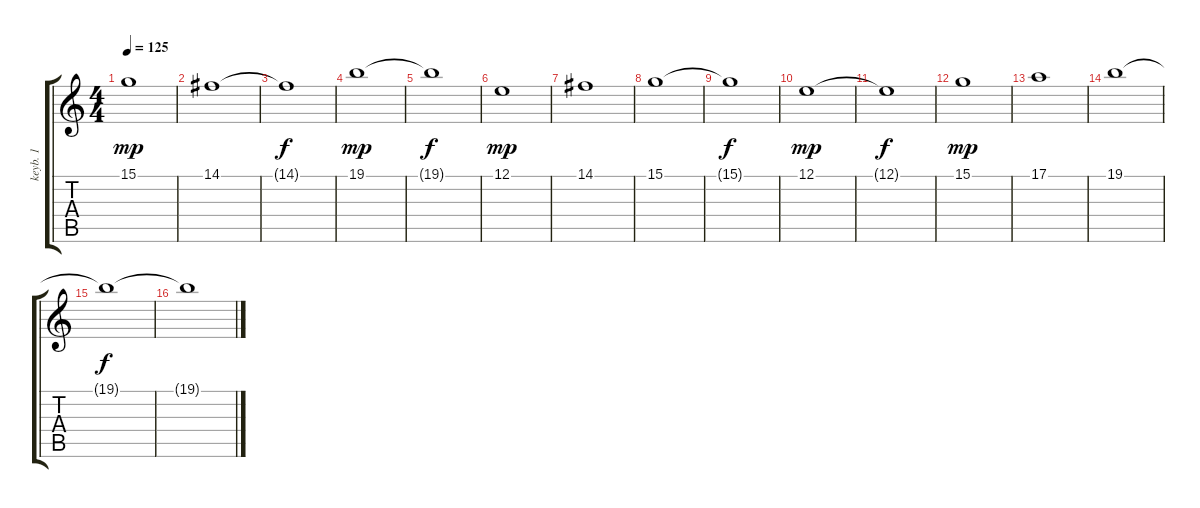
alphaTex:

\track ("keyb. 1" "keyb. 1") {instrument stringensemble1}
\staff {score tabs}
\tuning (E4 B3 G3 D3 A2 E2) {hide}
\ts (4 4)
\tempo 125
\clef g2
\ks c
15.1.1{dy mp} |
14.1.1 |
14.1{t}.1{dy f} |
19.1.1{dy mp} |
19.1{t}.1{dy f} |
12.1.1{dy mp} |
14.1.1 |
15.1.1 |
15.1{t}.1{dy f} |
12.1.1{dy mp} |
12.1{t}.1{dy f} |
15.1.1{dy mp} |
17.1.1 |
19.1.1 |
19.1{t}.1{dy f} |
19.1{t}.1
